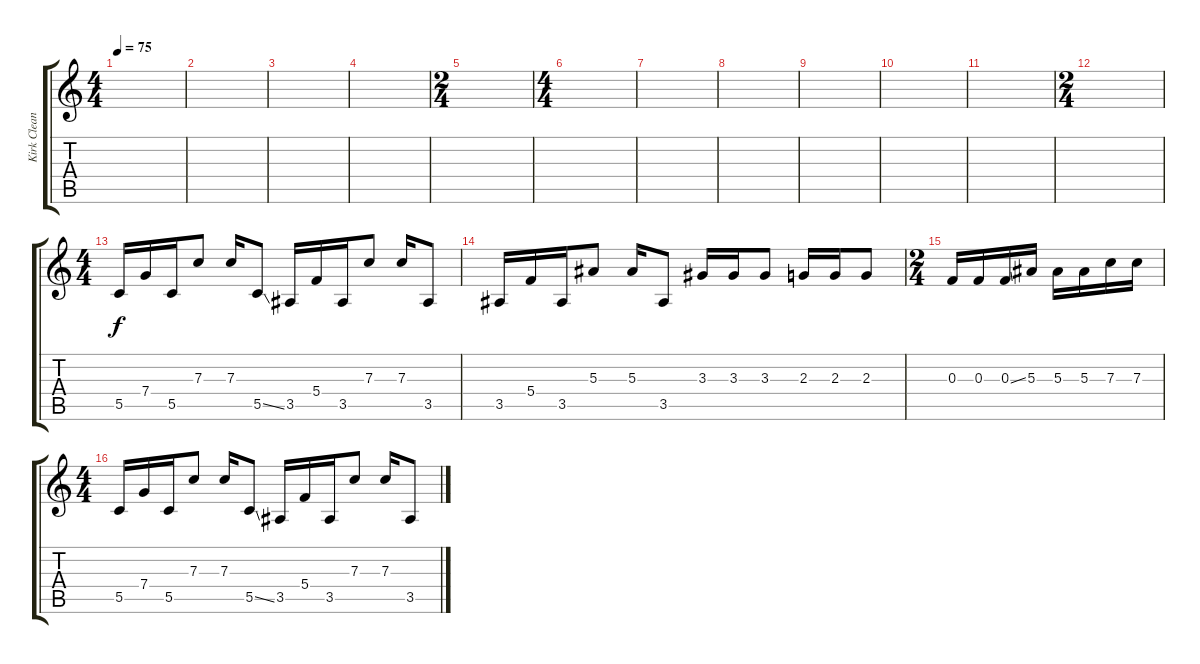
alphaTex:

\track ("Kirk Clean" "Kirk Clean") {instrument electricguitarclean}
\staff {score tabs}
\tuning (D4 A3 F3 C3 G2 C2) {hide}
\ts (4 4)
\tempo 75
\clef g2
\ks c
|
|
|
|
\ts (2 4)
|
\ts (4 4)
|
|
|
|
|
|
\ts (2 4)
|
\ts (4 4)
5.5.16 7.4.16 5.5.16 7.3.8 7.3.16 5.5{ss}.8 3.5.16 5.4.16 3.5.16 7.3.8 7.3.16 3.5.8 |
3.5.16 5.4.16 3.5.16 5.3.8 5.3.16 3.5.8 3.3.16 3.3.16 3.3.8 2.3.16 2.3.16 2.3.8 |
\ts (2 4)
0.3.16 0.3.16 0.3{ss}.16 5.3.16 5.3.16 5.3.16 7.3.16 7.3.16 |
\ts (4 4)
5.5.16 7.4.16 5.5.16 7.3.8 7.3.16 5.5{ss}.8 3.5.16 5.4.16 3.5.16 7.3.8 7.3.16 3.5.8
